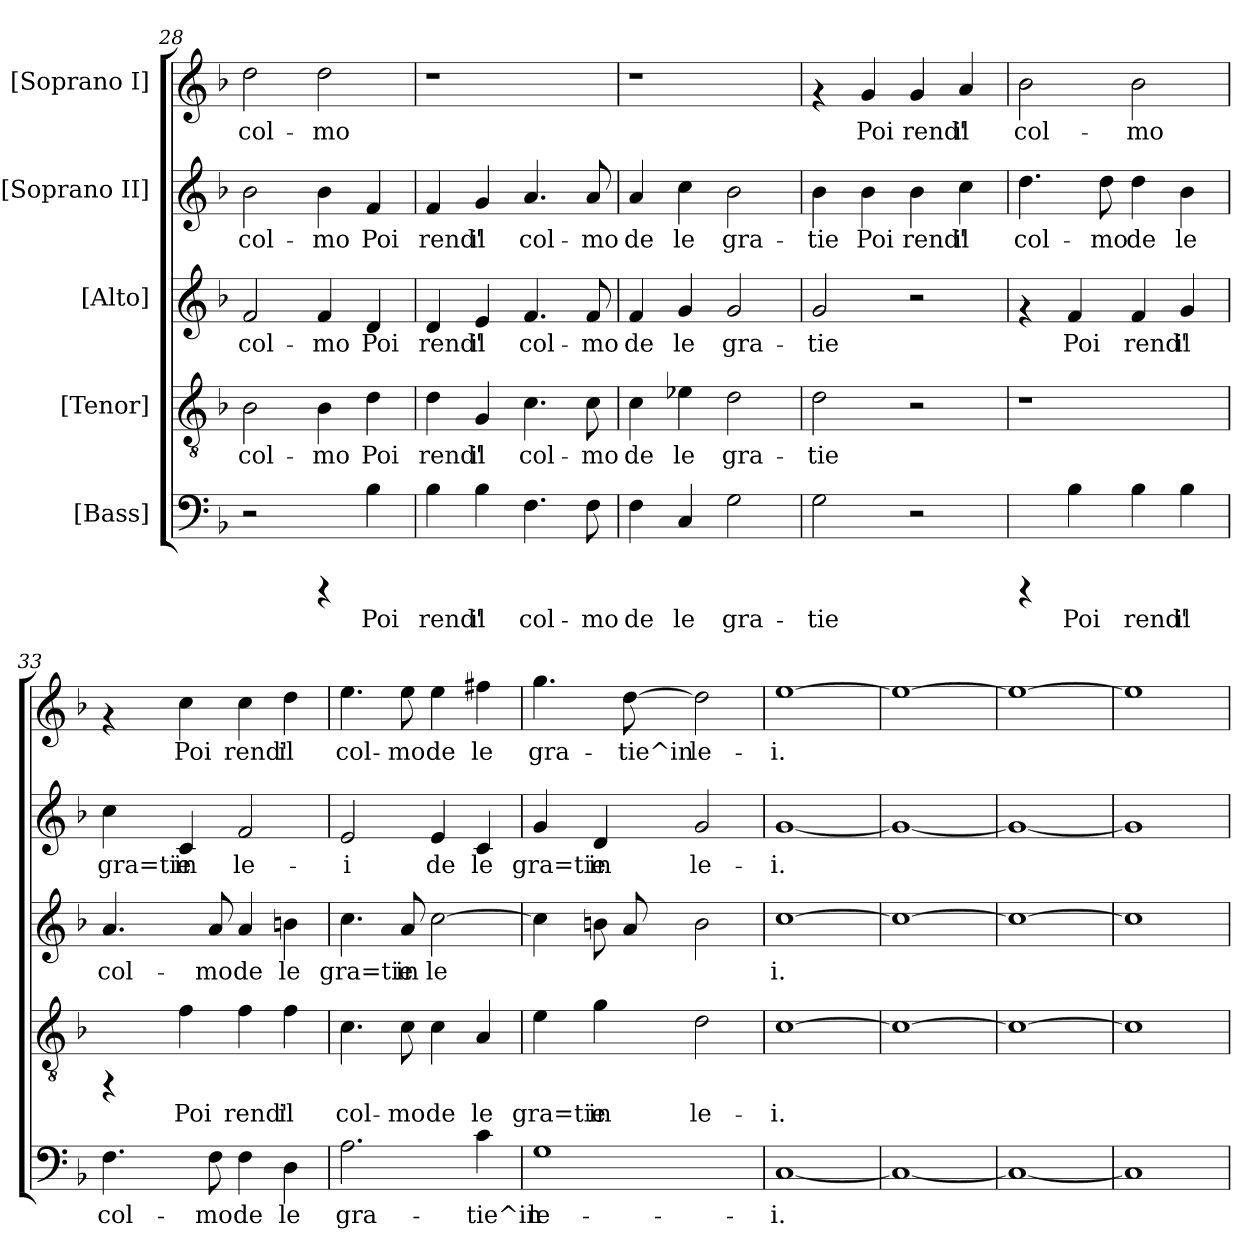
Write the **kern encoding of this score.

**kern	**text	**kern	**text	**kern	**text	**kern	**text	**kern	**text
*part5	*part5	*part4	*part4	*part3	*part3	*part2	*part2	*part1	*part1
*staff5	*staff5	*staff4	*staff4	*staff3	*staff3	*staff2	*staff2	*staff1	*staff1
*I"[Bass]	*	*I"[Tenor]	*	*I"[Alto]	*	*I"[Soprano II]	*	*I"[Soprano I]	*
*clefF4	*	*clefGv2	*	*clefG2	*	*clefG2	*	*clefG2	*
*k[b-]	*	*k[b-]	*	*k[b-]	*	*k[b-]	*	*k[b-]	*
*F:	*	*F:	*	*F:	*	*F:	*	*F:	*
=28	=28	=28	=28	=28	=28	=28	=28	=28	=28
!	!	!	!LO:LY:b:cj	!	!LO:LY:b:cj	!	!LO:LY:b:cj	!	!LO:LY:b:cj
2r	.	2B-\	col-	2f/	col-	2b-\	col-	2dd\	col-
!	!	!	!LO:LY:b:cj	!	!LO:LY:b:cj	!	!LO:LY:b:cj	!	!LO:LY:b:cj
4rCCC	.	4B-\	-mo	4f/	-mo	4b-\	-mo	2dd\	-mo
!	!LO:LY:b:cj	!	!LO:LY:b:cj	!	!LO:LY:b:cj	!	!LO:LY:b:cj	!	!
4B-\	Poi	4d\	Poi	4d/	Poi	4f/	Poi	.	.
=29	=29	=29	=29	=29	=29	=29	=29	=29	=29
!	!LO:LY:b:cj	!	!LO:LY:b:cj	!	!LO:LY:b:cj	!	!LO:LY:b:cj	!	!
4B-\	rend'	4d\	rend'	4d/	rend'	4f/	rend'	1r	.
!	!LO:LY:b:cj	!	!LO:LY:b:cj	!	!LO:LY:b:cj	!	!LO:LY:b:cj	!	!
4B-\	il	4G/	il	4e/	il	4g/	il	.	.
!	!LO:LY:b:cj	!	!LO:LY:b:cj	!	!LO:LY:b:cj	!	!LO:LY:b:cj	!	!
4.F\	col-	4.c\	col-	4.f/	col-	4.a/	col-	.	.
!	!LO:LY:b:cj	!	!LO:LY:b:cj	!	!LO:LY:b:cj	!	!LO:LY:b:cj	!	!
8F\	-mo	8c\	-mo	8f/	-mo	8a/	-mo	.	.
!!LO:PB:g=z
=30	=30	=30	=30	=30	=30	=30	=30	=30	=30
!	!LO:LY:b:cj	!	!LO:LY:b:cj	!	!LO:LY:b:cj	!	!LO:LY:b:cj	!	!
4F\	de	4c\	de	4f/	de	4a/	de	1r	.
!	!LO:LY:b:cj	!	!LO:LY:b:cj	!	!LO:LY:b:cj	!	!LO:LY:b:cj	!	!
4C/	le	4e-X\	le	4g/	le	4cc\	le	.	.
!	!LO:LY:b:cj	!	!LO:LY:b:cj	!	!LO:LY:b:cj	!	!LO:LY:b:cj	!	!
2G\	gra-	2d\	gra-	2g/	gra-	2b-\	gra-	.	.
=31	=31	=31	=31	=31	=31	=31	=31	=31	=31
!	!LO:LY:b:cj	!	!LO:LY:b:cj	!	!LO:LY:b:cj	!	!LO:LY:b:cj	!	!
2G\	-tie	2d\	-tie	2g/	-tie	4b-\	-tie	4rf	.
!	!	!	!	!	!	!	!LO:LY:b:cj	!	!LO:LY:b:cj
.	.	.	.	.	.	4b-\	Poi	4g/	Poi
!	!	!	!	!	!	!	!LO:LY:b:cj	!	!LO:LY:b:cj
2r	.	2r	.	2r	.	4b-\	rend'	4g/	rend'
!	!	!	!	!	!	!	!LO:LY:b:cj	!	!LO:LY:b:cj
.	.	.	.	.	.	4cc\	il	4a/	il
=32	=32	=32	=32	=32	=32	=32	=32	=32	=32
!	!	!	!	!	!	!	!LO:LY:b:cj	!	!LO:LY:b:cj
4rCCC	.	1r	.	4rf	.	4.dd\	col-	2b-\	col-
!	!LO:LY:b:cj	!	!	!	!LO:LY:b:cj	!	!	!	!
4B-\	Poi	.	.	4f/	Poi	.	.	.	.
!	!	!	!	!	!	!	!LO:LY:b:cj	!	!
.	.	.	.	.	.	8dd\	-mo	.	.
!	!LO:LY:b:cj	!	!	!	!LO:LY:b:cj	!	!LO:LY:b:cj	!	!LO:LY:b:cj
4B-\	rend'	.	.	4f/	rend'	4dd\	de	2b-\	-mo
!	!LO:LY:b:cj	!	!	!	!LO:LY:b:cj	!	!LO:LY:b:cj	!	!
4B-\	il	.	.	4g/	il	4b-\	le	.	.
=33	=33	=33	=33	=33	=33	=33	=33	=33	=33
!	!LO:LY:b:cj	!	!	!	!LO:LY:b:cj	!	!LO:LY:b:cj	!	!
4.F\	col-	4rFF	.	4.a/	col-	4cc\	gra=tie	4rf	.
!	!	!	!LO:LY:b:cj	!	!	!	!LO:LY:b:cj	!	!LO:LY:b:cj
.	.	4f\	Poi	.	.	4c/	in	4cc\	Poi
!	!LO:LY:b:cj	!	!	!	!LO:LY:b:cj	!	!	!	!
8F\	-mo	.	.	8a/	-mo	.	.	.	.
!	!LO:LY:b:cj	!	!LO:LY:b:cj	!	!LO:LY:b:cj	!	!LO:LY:b:cj	!	!LO:LY:b:cj
4F\	de	4f\	rend'	4a/	de	2f/	le-	4cc\	rend'
!	!LO:LY:b:cj	!	!LO:LY:b:cj	!	!LO:LY:b:cj	!	!	!	!LO:LY:b:cj
4D\	le	4f\	il	4bn\	le	.	.	4dd\	il
=34	=34	=34	=34	=34	=34	=34	=34	=34	=34
!	!LO:LY:b:cj	!	!LO:LY:b:cj	!	!LO:LY:b:cj	!	!LO:LY:b:cj	!	!LO:LY:b:cj
2.A\	gra-	4.c\	col-	4.cc\	gra=tie	2e/	-i	4.ee\	col-
!	!	!	!LO:LY:b:cj	!	!LO:LY:b:cj	!	!	!	!LO:LY:b:cj
.	.	8c\	-mo	8a/	in	.	.	8ee\	-mo
!	!	!	!LO:LY:b:cj	!	!LO:LY:b:cj	!	!LO:LY:b:cj	!	!LO:LY:b:cj
.	.	4c\	de	[>2cc\	le-	4e/	de	4ee\	de
!	!LO:LY:b:cj	!	!LO:LY:b:cj	!	!	!	!LO:LY:b:cj	!	!LO:LY:b:cj
4c\	-tie^in	4A/	le	.	.	4c/	le	4ff#X\	le
=35	=35	=35	=35	=35	=35	=35	=35	=35	=35
!	!LO:LY:b:cj	!	!LO:LY:b:cj	!	!LO:LY:b:cj	!	!LO:LY:b:cj	!	!LO:LY:b:cj
1G	le-	4e\	gra=tie	4cc\]	--	4g/	gra=tie	4.gg\	gra-
!	!	!	!LO:LY:b:cj	!	!LO:LY:b:cj	!	!LO:LY:b:cj	!	!
.	.	4g\	in	8bn\	--	4d/	in	.	.
!	!	!	!	!	!LO:LY:b:cj	!	!	!	!LO:LY:b:cj
.	.	.	.	8a/	--	.	.	[<8dd\	-tie^in
!	!	!	!LO:LY:b:cj	!	!LO:LY:b:cj	!	!LO:LY:b:cj	!	!LO:LY:b:cj
.	.	2d\	le-	2b\	--	2g/	le-	2dd\]	le-
=36	=36	=36	=36	=36	=36	=36	=36	=36	=36
!	!LO:LY:b:cj	!	!LO:LY:b:cj	!	!LO:LY:b:cj	!	!LO:LY:b:cj	!	!LO:LY:b:cj
[1C	-i.	[1c	-i.	[1cc	-i.	[1g	-i.	[1ee	-i.
=37	=37	=37	=37	=37	=37	=37	=37	=37	=37
1C_	.	1c_	.	1cc_	.	1g_	.	1ee_	.
=38	=38	=38	=38	=38	=38	=38	=38	=38	=38
1C_	.	1c_	.	1cc_	.	1g_	.	1ee_	.
=39	=39	=39	=39	=39	=39	=39	=39	=39	=39
1C]	.	1c]	.	1cc]	.	1g]	.	1ee]	.
=	=	=	=	=	=	=	=	=	=
*-	*-	*-	*-	*-	*-	*-	*-	*-	*-
